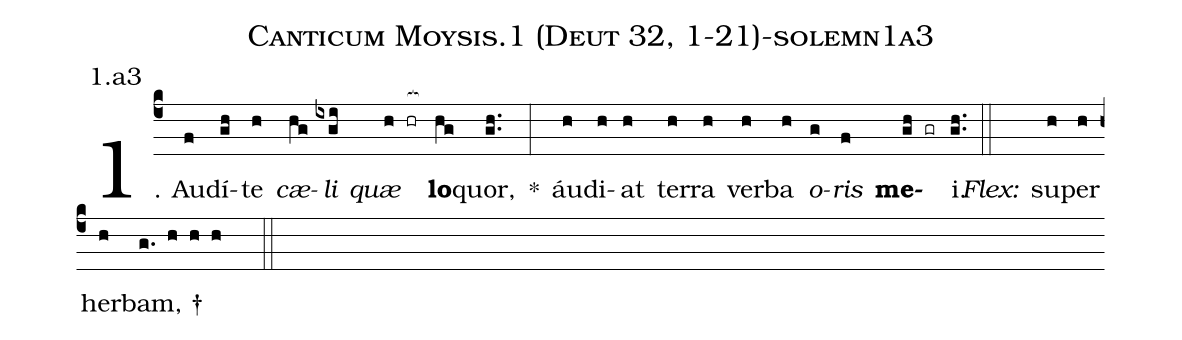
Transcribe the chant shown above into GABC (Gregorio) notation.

name: Canticum Moysis.1 (Deut 32, 1-21)-solemn1a3;
annotation: 1.a3;
%%
(c4)1. Au(f)dí(gh)te(h) <i>cæ</i>(hg)<i>li</i>(ixgi) <i>quæ</i>(h hr[ocb:1{]) <b>lo</b>(hg[ocb:0}])quor,(gh..) *(:) áu(h)di(h)at(h) ter(h)ra(h) ver(h)ba(h) <i>o</i>(g)<i>ris</i>(f) <b>me</b>(gh gr)i.(gh..) (::)
<i>Flex:</i>()  su(h)per(h) her(h)bam, †(g. h h h  ::)
